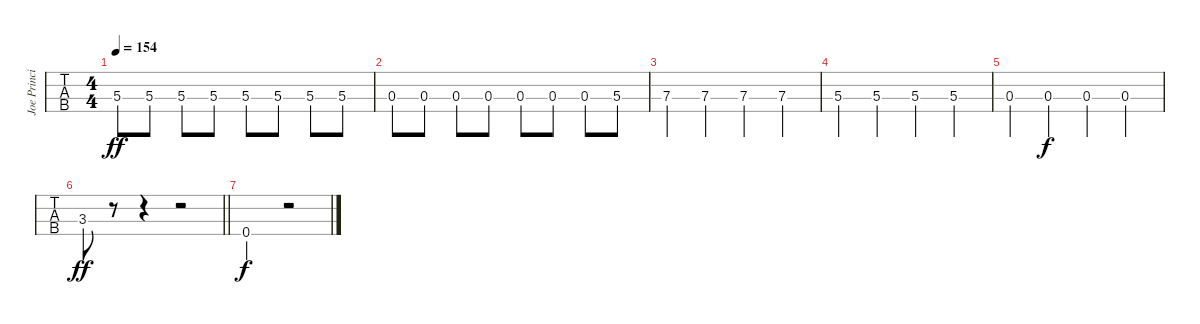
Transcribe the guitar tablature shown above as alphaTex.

\track ("Joe Principe - Bass" "Joe Princi") {instrument electricbassfinger}
\staff {tabs}
\tuning (Gb2 Db2 Ab1 Eb1) {hide}
\ts (4 4)
\tempo 154
\clef f4
\ks db
5.3.8{dy ff} 5.3.8 5.3.8 5.3.8 5.3.8 5.3.8 5.3.8 5.3.8 |
0.3.8 0.3.8 0.3.8 0.3.8 0.3.8 0.3.8 0.3.8 5.3.8 |
7.3.4 7.3.4 7.3.4 7.3.4 |
5.3.4 5.3.4 5.3.4 5.3.4 |
0.3.4 0.3.4{dy f} 0.3.4 0.3.4 |
\barLineRight lightlight
3.3.8{dy ff} r.8 r.4 r.2 |
0.4.2{dy f} r.2
